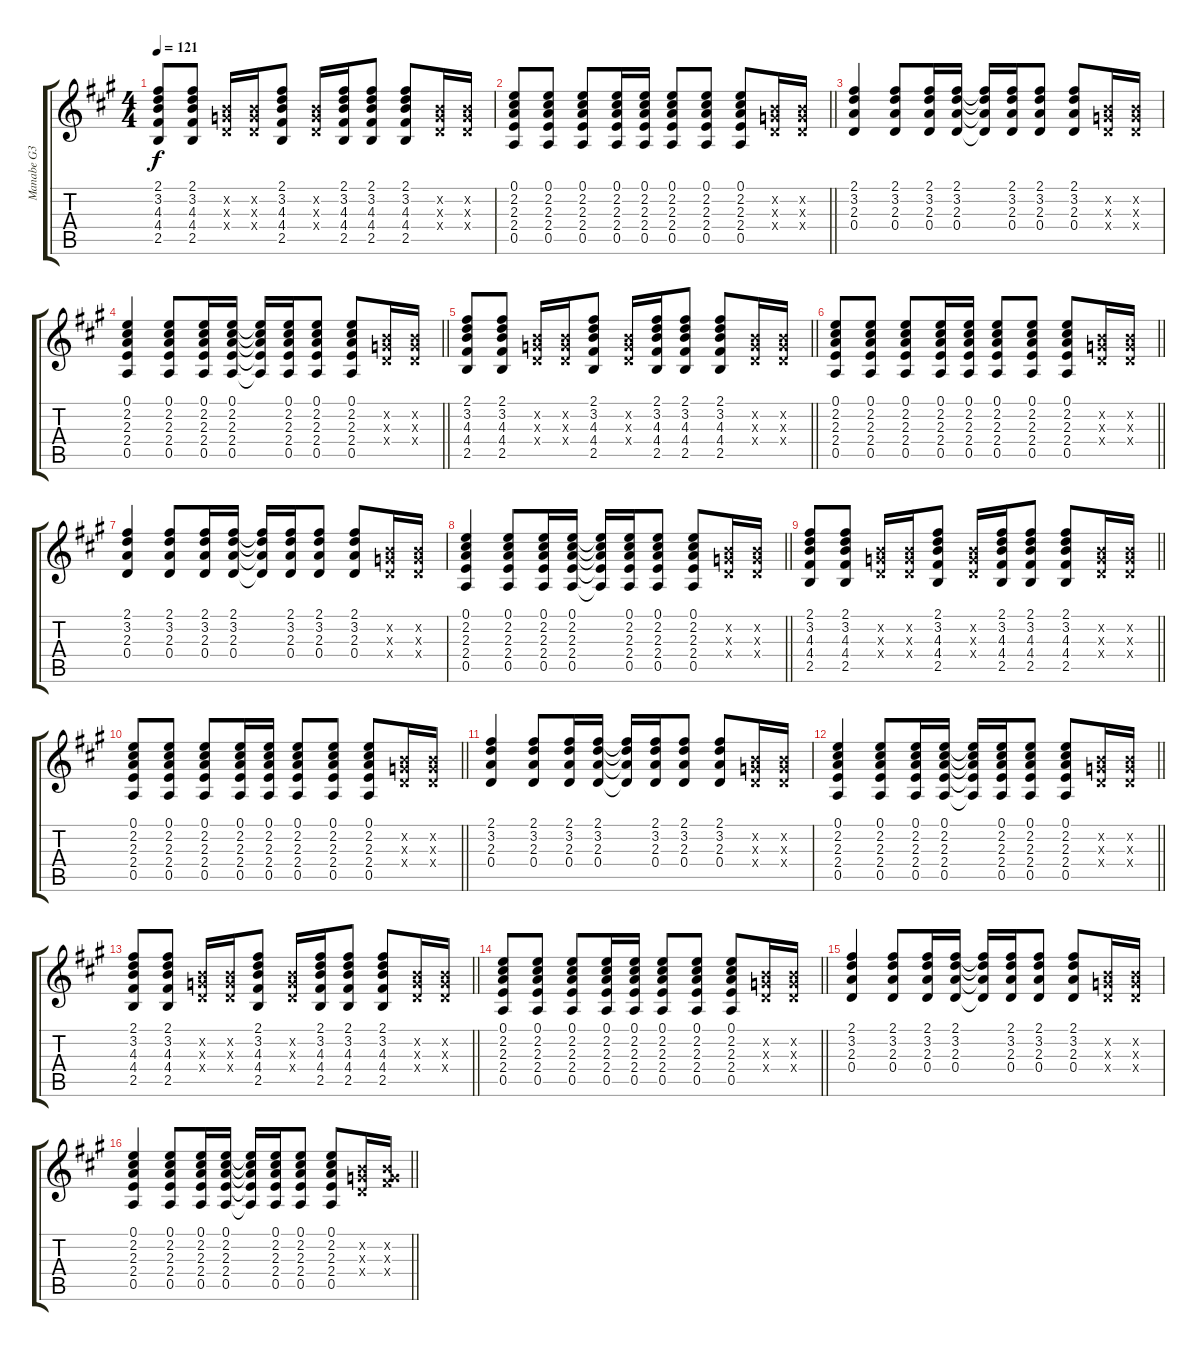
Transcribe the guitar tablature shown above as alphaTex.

\track ("Manabe G3" "Manabe G3") {instrument overdrivenguitar}
\staff {score tabs}
\tuning (E4 B3 G3 D3 A2 E2) {hide}
\ts (4 4)
\tempo 121
\clef g2
\ks a
(2.1 3.2 4.3 4.4 2.5).8{dy f} (2.1 3.2 4.3 4.4 2.5).8 (0.2{x} 0.3{x} 0.4{x}).16 (0.2{x} 0.3{x} 0.4{x}).16 (2.1 3.2 4.3 4.4 2.5).8 (0.2{x} 0.3{x} 0.4{x}).16 (2.1 3.2 4.3 4.4 2.5).16 (2.1 3.2 4.3 4.4 2.5).8 (2.1 3.2 4.3 4.4 2.5).8 (0.2{x} 0.3{x} 0.4{x}).16 (0.2{x} 0.3{x} 0.4{x}).16 |
\barLineRight lightlight
(0.1 2.2 2.3 2.4 0.5).8 (0.1 2.2 2.3 2.4 0.5).8 (0.1 2.2 2.3 2.4 0.5).8 (0.1 2.2 2.3 2.4 0.5).16 (0.1 2.2 2.3 2.4 0.5).16 (0.1 2.2 2.3 2.4 0.5).8 (0.1 2.2 2.3 2.4 0.5).8 (0.1 2.2 2.3 2.4 0.5).8 (0.2{x} 0.3{x} 0.4{x}).16 (0.2{x} 0.3{x} 0.4{x}).16 |
(2.1 3.2 2.3 0.4).4 (2.1 3.2 2.3 0.4).8 (2.1 3.2 2.3 0.4).16 (2.1 3.2 2.3 0.4).16 (2.1{t} 3.2{t} 2.3{t} 0.4{t}).16 (2.1 3.2 2.3 0.4).16 (2.1 3.2 2.3 0.4).8 (2.1 3.2 2.3 0.4).8 (0.2{x} 0.3{x} 0.4{x}).16 (0.2{x} 0.3{x} 0.4{x}).16 |
\barLineRight lightlight
(0.1 2.2 2.3 2.4 0.5).4 (0.1 2.2 2.3 2.4 0.5).8 (0.1 2.2 2.3 2.4 0.5).16 (0.1 2.2 2.3 2.4 0.5).16 (0.1{t} 2.2{t} 2.3{t} 2.4{t} 0.5{t}).16 (0.1 2.2 2.3 2.4 0.5).16 (0.1 2.2 2.3 2.4 0.5).8 (0.1 2.2 2.3 2.4 0.5).8 (0.2{x} 0.3{x} 0.4{x}).16 (0.2{x} 0.3{x} 0.4{x}).16 |
\section ("" "")
\barLineRight lightlight
(2.1 3.2 4.3 4.4 2.5).8 (2.1 3.2 4.3 4.4 2.5).8 (0.2{x} 0.3{x} 0.4{x}).16 (0.2{x} 0.3{x} 0.4{x}).16 (2.1 3.2 4.3 4.4 2.5).8 (0.2{x} 0.3{x} 0.4{x}).16 (2.1 3.2 4.3 4.4 2.5).16 (2.1 3.2 4.3 4.4 2.5).8 (2.1 3.2 4.3 4.4 2.5).8 (0.2{x} 0.3{x} 0.4{x}).16 (0.2{x} 0.3{x} 0.4{x}).16 |
\barLineRight lightlight
(0.1 2.2 2.3 2.4 0.5).8 (0.1 2.2 2.3 2.4 0.5).8 (0.1 2.2 2.3 2.4 0.5).8 (0.1 2.2 2.3 2.4 0.5).16 (0.1 2.2 2.3 2.4 0.5).16 (0.1 2.2 2.3 2.4 0.5).8 (0.1 2.2 2.3 2.4 0.5).8 (0.1 2.2 2.3 2.4 0.5).8 (0.2{x} 0.3{x} 0.4{x}).16 (0.2{x} 0.3{x} 0.4{x}).16 |
(2.1 3.2 2.3 0.4).4 (2.1 3.2 2.3 0.4).8 (2.1 3.2 2.3 0.4).16 (2.1 3.2 2.3 0.4).16 (2.1{t} 3.2{t} 2.3{t} 0.4{t}).16 (2.1 3.2 2.3 0.4).16 (2.1 3.2 2.3 0.4).8 (2.1 3.2 2.3 0.4).8 (0.2{x} 0.3{x} 0.4{x}).16 (0.2{x} 0.3{x} 0.4{x}).16 |
\barLineRight lightlight
(0.1 2.2 2.3 2.4 0.5).4 (0.1 2.2 2.3 2.4 0.5).8 (0.1 2.2 2.3 2.4 0.5).16 (0.1 2.2 2.3 2.4 0.5).16 (0.1{t} 2.2{t} 2.3{t} 2.4{t} 0.5{t}).16 (0.1 2.2 2.3 2.4 0.5).16 (0.1 2.2 2.3 2.4 0.5).8 (0.1 2.2 2.3 2.4 0.5).8 (0.2{x} 0.3{x} 0.4{x}).16 (0.2{x} 0.3{x} 0.4{x}).16 |
\barLineRight lightlight
(2.1 3.2 4.3 4.4 2.5).8 (2.1 3.2 4.3 4.4 2.5).8 (0.2{x} 0.3{x} 0.4{x}).16 (0.2{x} 0.3{x} 0.4{x}).16 (2.1 3.2 4.3 4.4 2.5).8 (0.2{x} 0.3{x} 0.4{x}).16 (2.1 3.2 4.3 4.4 2.5).16 (2.1 3.2 4.3 4.4 2.5).8 (2.1 3.2 4.3 4.4 2.5).8 (0.2{x} 0.3{x} 0.4{x}).16 (0.2{x} 0.3{x} 0.4{x}).16 |
\barLineRight lightlight
(0.1 2.2 2.3 2.4 0.5).8 (0.1 2.2 2.3 2.4 0.5).8 (0.1 2.2 2.3 2.4 0.5).8 (0.1 2.2 2.3 2.4 0.5).16 (0.1 2.2 2.3 2.4 0.5).16 (0.1 2.2 2.3 2.4 0.5).8 (0.1 2.2 2.3 2.4 0.5).8 (0.1 2.2 2.3 2.4 0.5).8 (0.2{x} 0.3{x} 0.4{x}).16 (0.2{x} 0.3{x} 0.4{x}).16 |
(2.1 3.2 2.3 0.4).4 (2.1 3.2 2.3 0.4).8 (2.1 3.2 2.3 0.4).16 (2.1 3.2 2.3 0.4).16 (2.1{t} 3.2{t} 2.3{t} 0.4{t}).16 (2.1 3.2 2.3 0.4).16 (2.1 3.2 2.3 0.4).8 (2.1 3.2 2.3 0.4).8 (0.2{x} 0.3{x} 0.4{x}).16 (0.2{x} 0.3{x} 0.4{x}).16 |
\barLineRight lightlight
(0.1 2.2 2.3 2.4 0.5).4 (0.1 2.2 2.3 2.4 0.5).8 (0.1 2.2 2.3 2.4 0.5).16 (0.1 2.2 2.3 2.4 0.5).16 (0.1{t} 2.2{t} 2.3{t} 2.4{t} 0.5{t}).16 (0.1 2.2 2.3 2.4 0.5).16 (0.1 2.2 2.3 2.4 0.5).8 (0.1 2.2 2.3 2.4 0.5).8 (0.2{x} 0.3{x} 0.4{x}).16 (0.2{x} 0.3{x} 0.4{x}).16 |
\section ("" "")
\barLineRight lightlight
(2.1 3.2 4.3 4.4 2.5).8 (2.1 3.2 4.3 4.4 2.5).8 (0.2{x} 0.3{x} 0.4{x}).16 (0.2{x} 0.3{x} 0.4{x}).16 (2.1 3.2 4.3 4.4 2.5).8 (0.2{x} 0.3{x} 0.4{x}).16 (2.1 3.2 4.3 4.4 2.5).16 (2.1 3.2 4.3 4.4 2.5).8 (2.1 3.2 4.3 4.4 2.5).8 (0.2{x} 0.3{x} 0.4{x}).16 (0.2{x} 0.3{x} 0.4{x}).16 |
\barLineRight lightlight
(0.1 2.2 2.3 2.4 0.5).8 (0.1 2.2 2.3 2.4 0.5).8 (0.1 2.2 2.3 2.4 0.5).8 (0.1 2.2 2.3 2.4 0.5).16 (0.1 2.2 2.3 2.4 0.5).16 (0.1 2.2 2.3 2.4 0.5).8 (0.1 2.2 2.3 2.4 0.5).8 (0.1 2.2 2.3 2.4 0.5).8 (0.2{x} 0.3{x} 0.4{x}).16 (0.2{x} 0.3{x} 0.4{x}).16 |
(2.1 3.2 2.3 0.4).4 (2.1 3.2 2.3 0.4).8 (2.1 3.2 2.3 0.4).16 (2.1 3.2 2.3 0.4).16 (2.1{t} 3.2{t} 2.3{t} 0.4{t}).16 (2.1 3.2 2.3 0.4).16 (2.1 3.2 2.3 0.4).8 (2.1 3.2 2.3 0.4).8 (0.2{x} 0.3{x} 0.4{x}).16 (0.2{x} 0.3{x} 0.4{x}).16 |
\barLineRight lightlight
(0.1 2.2 2.3 2.4 0.5).4 (0.1 2.2 2.3 2.4 0.5).8 (0.1 2.2 2.3 2.4 0.5).16 (0.1 2.2 2.3 2.4 0.5).16 (0.1{t} 2.2{t} 2.3{t} 2.4{t} 0.5{t}).16 (0.1 2.2 2.3 2.4 0.5).16 (0.1 2.2 2.3 2.4 0.5).8 (0.1 2.2 2.3 2.4 0.5).8 (0.2{x} 0.3{x} 0.4{x}).16 (0.2{x} 0.3{x} 4.4{x}).16
